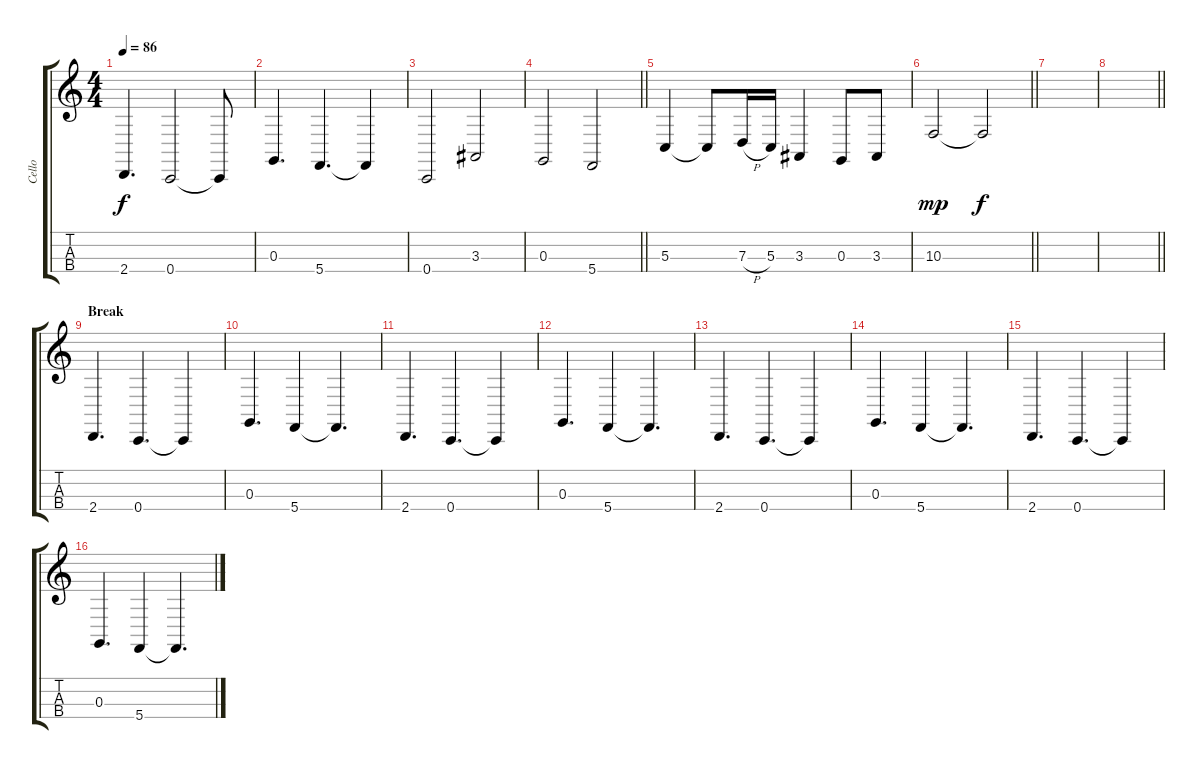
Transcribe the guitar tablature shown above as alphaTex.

\track ("Cello" "Cello") {instrument cello}
\staff {score tabs}
\tuning (A3 D3 G2 C2) {hide}
\ts (4 4)
\tempo 86
\clef g2
\ks c
2.4.4{d dy f} 0.4.2 0.4{t}.8 |
0.3.4{d} 5.4.4{d} 5.4{t}.4 |
0.4.2 3.3.2 |
\barLineRight lightlight
0.3.2 5.4.2 |
5.3.4 5.3{t}.8 7.3{h}.16 5.3.16 3.3.4 0.3.8 3.3.8 |
\barLineRight lightlight
10.3.2{dy mp} 10.3{t}.2{dy f} |
|
\barLineRight lightlight
|
\section ("" "Break")
2.4.4{d} 0.4.4{d} 0.4{t}.4 |
0.3.4{d} 5.4.4 5.4{t}.4{d} |
2.4.4{d} 0.4.4{d} 0.4{t}.4 |
0.3.4{d} 5.4.4 5.4{t}.4{d} |
2.4.4{d} 0.4.4{d} 0.4{t}.4 |
0.3.4{d} 5.4.4 5.4{t}.4{d} |
2.4.4{d} 0.4.4{d} 0.4{t}.4 |
0.3.4{d} 5.4.4 5.4{t}.4{d}
